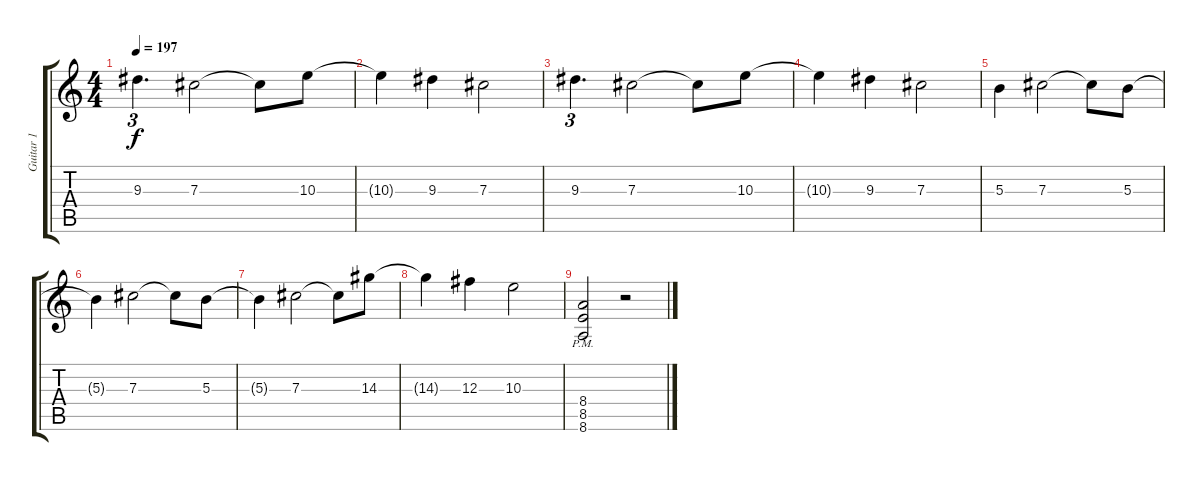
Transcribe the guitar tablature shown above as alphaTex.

\track ("Guitar 1" "Guitar 1") {instrument distortionguitar}
\staff {score tabs}
\tuning (Eb4 Bb3 Gb3 Db3 Ab2 Db2) {hide}
\ts (4 4)
\tempo 197
\clef g2
\ks c
9.3.4{d tu (3 2) dy f} 7.3.2 7.3{t}.8 10.3.8 |
10.3{t}.4 9.3.4 7.3.2 |
9.3.4{d tu (3 2)} 7.3.2 7.3{t}.8 10.3.8 |
10.3{t}.4 9.3.4 7.3.2 |
5.3.4 7.3.2 7.3{t}.8 5.3.8 |
5.3{t}.4 7.3.2 7.3{t}.8 5.3.8 |
5.3{t}.4 7.3.2 7.3{t}.8 14.3.8 |
14.3{t}.4 12.3.4 10.3.2 |
(8.4{pm} 8.5{pm} 8.6{pm}).2 r.2
